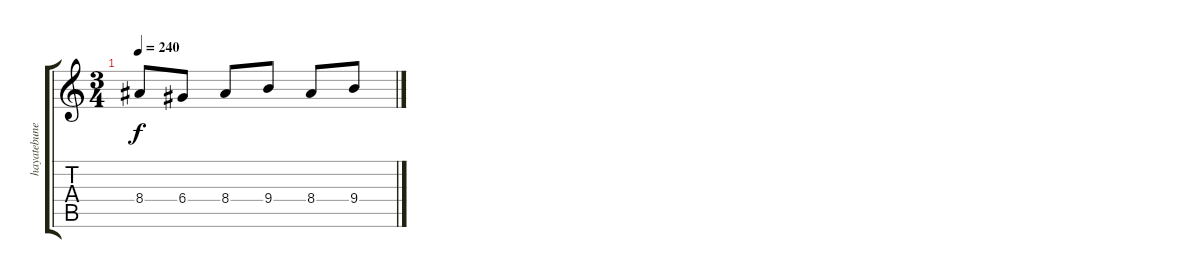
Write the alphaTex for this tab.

\track ("hayatebune" "hayatebune") {instrument overdrivenguitar}
\staff {score tabs}
\tuning (E4 B3 G3 D3 A2 E2) {hide}
\ts (3 4)
\tempo 240
\clef g2
\ks c
8.4.8{dy f} 6.4.8 8.4.8 9.4.8 8.4.8 9.4.8
